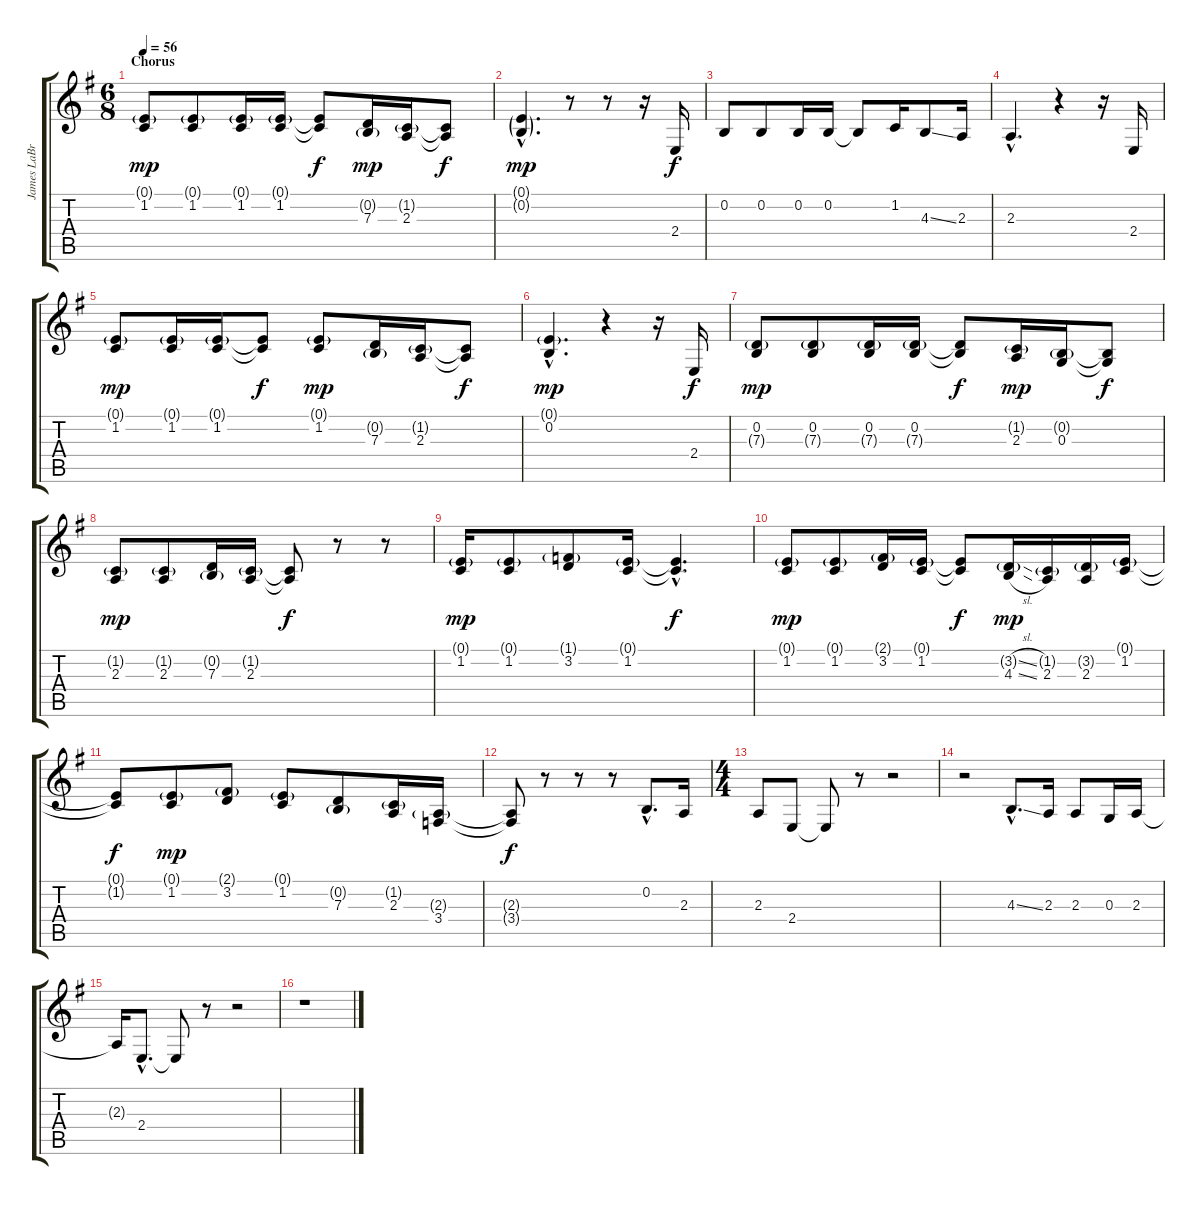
\track ("James LaBrie" "James LaBr") {instrument lead6voice}
\staff {score tabs}
\tuning (E4 B3 G3 D3 A2 E2) {hide}
\ts (6 8)
\section ("" "Chorus")
\tempo 56
\clef g2
\ks g
(0.1{g} 1.2).8{dy mp} (0.1{g} 1.2).8 (0.1{g} 1.2).16 (0.1{g} 1.2).16 (0.1{t} 1.2{t}).8{dy f} (0.2{g} 7.3).16{dy mp} (1.2{g} 2.3).16 (1.2{t} 2.3{t}).8{dy f} |
(0.1{g hac} 0.2{g hac}).4{d dy mp} r.8 r.8 r.16 2.4.16{dy f} |
0.2.8 0.2.8 0.2.16 0.2.16 0.2{t}.8 1.2.16 4.3{ss}.8 2.3.16 |
2.3{hac}.4{d} r.4 r.16 2.4.16 |
(0.1{g} 1.2).8{dy mp} (0.1{g} 1.2).16 (0.1{g} 1.2).16 (0.1{t} 1.2{t}).8{dy f} (0.1{g} 1.2).8{dy mp} (0.2{g} 7.3).16 (1.2{g} 2.3).16 (1.2{t} 2.3{t}).8{dy f} |
(0.1{g hac} 0.2{hac}).4{d dy mp} r.4 r.16 2.4.16{dy f} |
(0.2 7.3{g}).8{dy mp} (0.2 7.3{g}).8 (0.2 7.3{g}).16 (0.2 7.3{g}).16 (0.2{t} 7.3{t}).8{dy f} (1.2{g} 2.3).16{dy mp} (0.2{g} 0.3).16 (0.2{t} 0.3{t}).8{dy f} |
(1.2{g} 2.3).8{dy mp} (1.2{g} 2.3).8 (0.2{g} 7.3).16 (1.2{g} 2.3).16 (1.2{t} 2.3{t}).8{dy f} r.8 r.8 |
(0.1{g} 1.2).16{dy mp} (0.1{g} 1.2).8 (1.1{g} 3.2).8 (0.1{g} 1.2).16 (0.1{hac t} 1.2{hac t}).4{d dy f} |
(0.1{g} 1.2).8{dy mp} (0.1{g} 1.2).8 (2.1{g} 3.2).16 (0.1{g} 1.2).16 (0.1{t} 1.2{t}).8{dy f} (3.2{sl g} 4.3{sl}).16{dy mp} (1.2{g} 2.3).16 (3.2{g} 2.3).16 (0.1{g} 1.2).16 |
(0.1{t} 1.2{t}).8{dy f} (0.1{g} 1.2).8{dy mp} (2.1{g} 3.2).8 (0.1{g} 1.2).8 (0.2{g} 7.3).8 (1.2{g} 2.3).16 (2.3{g} 3.4).16 |
(2.3{t} 3.4{t}).8{dy f} r.8 r.8 r.8 0.2{hac}.8{d} 2.3.16 |
\ts (4 4)
2.3.8 2.4.8 2.4{t}.8 r.8 r.2 |
r.2 4.3{ss hac}.8{d} 2.3.16 2.3.8 0.3.16 2.3.16 |
2.3{t}.16 2.4{hac}.8{d} 2.4{t}.8 r.8 r.2 |
r.1
